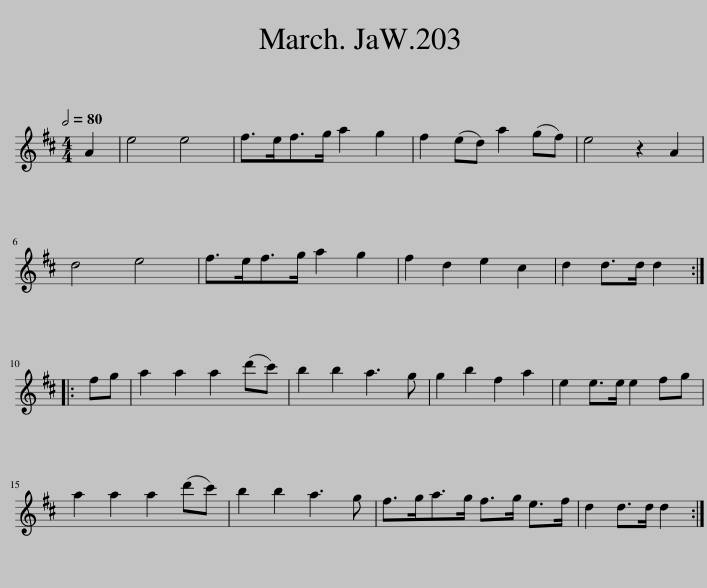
X:1
L:1/8
Q:1/2=80
M:4/4
I:linebreak $
K:D
V:1 treble
V:1
 A2 | e4 e4 | f>ef>g a2 g2 | f2 (ed) a2 (gf) | e4 z2 A2 |$ %5
 d4 e4 | f>ef>g a2 g2 | f2 d2 e2 c2 | d2 d>d d2 ::$ fg | %10
 a2 a2 a2 (d'c') | b2 b2 a3 g | g2 b2 f2 a2 | e2 e>e e2 fg |$ a2 a2 a2 (d'c') | %15
 b2 b2 a3 g | f>ga>g f>g e>f | d2 d>d d2 :| %18
